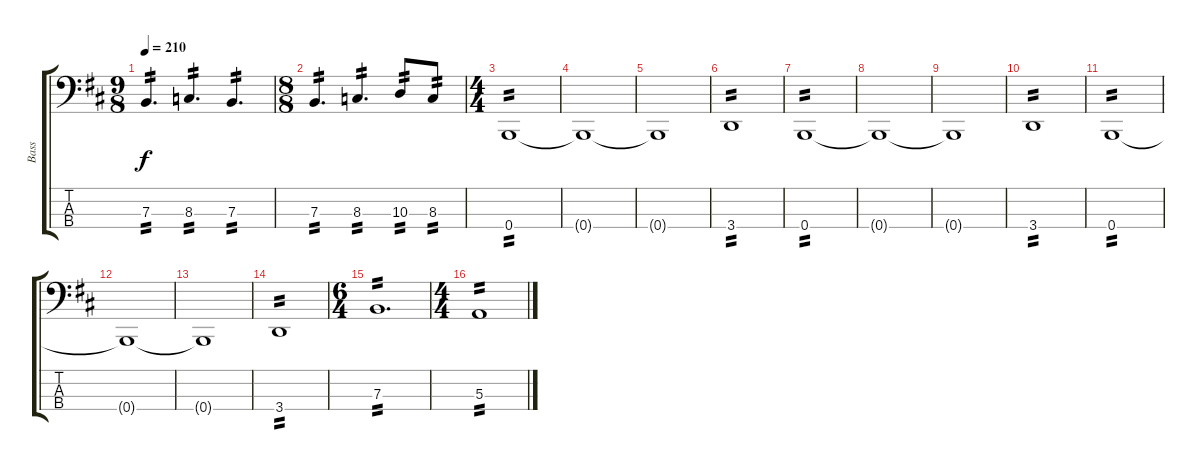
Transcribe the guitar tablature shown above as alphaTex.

\track ("Bass" "Bass") {instrument electricbasspick}
\staff {score tabs}
\tuning (D2 A1 E1 B0) {hide}
\ts (9 8)
\tempo 210
\clef f4
\ks bminor
7.3.4{d tp 2 dy f} 8.3.4{d tp 2} 7.3.4{d tp 2} |
\ts (8 8)
7.3.4{d tp 2} 8.3.4{d tp 2} 10.3.8{tp 2} 8.3.8{tp 2} |
\ts (4 4)
0.4.1{tp 2} |
0.4{t}.1 |
0.4{t}.1 |
3.4.1{tp 2} |
0.4.1{tp 2} |
0.4{t}.1 |
0.4{t}.1 |
3.4.1{tp 2} |
0.4.1{tp 2} |
0.4{t}.1 |
0.4{t}.1 |
3.4.1{tp 2} |
\ts (6 4)
7.3.1{d tp 2} |
\ts (4 4)
5.3.1{tp 2}
